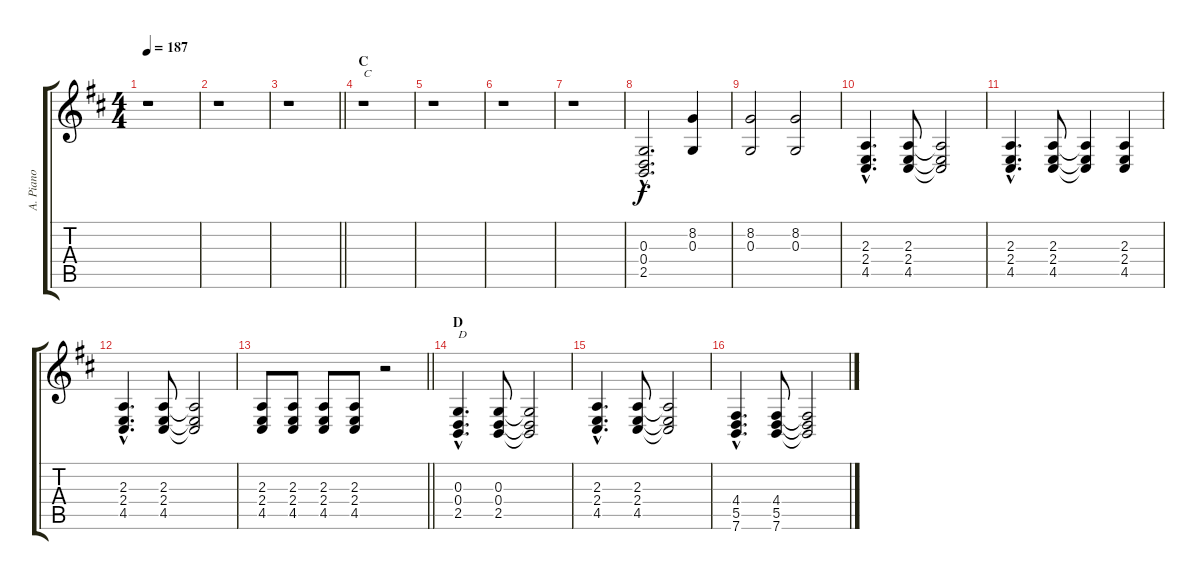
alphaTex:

\track ("A. Piano" "A. Piano") {instrument stringensemble1}
\staff {score tabs}
\tuning (E4 B3 G3 D3 A2 E2) {hide}
\ts (4 4)
\tempo 187
\clef g2
\ks d
r.1{dy f} |
r.1 |
\barLineRight lightlight
r.1 |
\section ("" "C")
r.1{txt "C"} |
r.1 |
r.1 |
r.1 |
(0.3{hac} 0.4{hac} 2.5{hac}).2{d} (8.2 0.3).4 |
(8.2 0.3).2 (8.2 0.3).2 |
(2.3{hac} 2.4{hac} 4.5{hac}).4{d} (2.3 2.4 4.5).8 (2.3{t} 2.4{t} 4.5{t}).2 |
(2.3{hac} 2.4{hac} 4.5{hac}).4{d} (2.3 2.4 4.5).8 (2.3{t} 2.4{t} 4.5{t}).4 (2.3 2.4 4.5).4 |
(2.3{hac} 2.4{hac} 4.5{hac}).4{d} (2.3 2.4 4.5).8 (2.3{t} 2.4{t} 4.5{t}).2 |
\barLineRight lightlight
(2.3 2.4 4.5).8 (2.3 2.4 4.5).8 (2.3 2.4 4.5).8 (2.3 2.4 4.5).8 r.2 |
\section ("" "D")
(0.3{hac} 0.4{hac} 2.5{hac}).4{d txt "D"} (0.3 0.4 2.5).8 (0.3{t} 0.4{t} 2.5{t}).2 |
(2.3{hac} 2.4{hac} 4.5{hac}).4{d} (2.3 2.4 4.5).8 (2.3{t} 2.4{t} 4.5{t}).2 |
(4.4{hac} 5.5{hac} 7.6{hac}).4{d} (4.4 5.5 7.6).8 (4.4{t} 5.5{t} 7.6{t}).2
